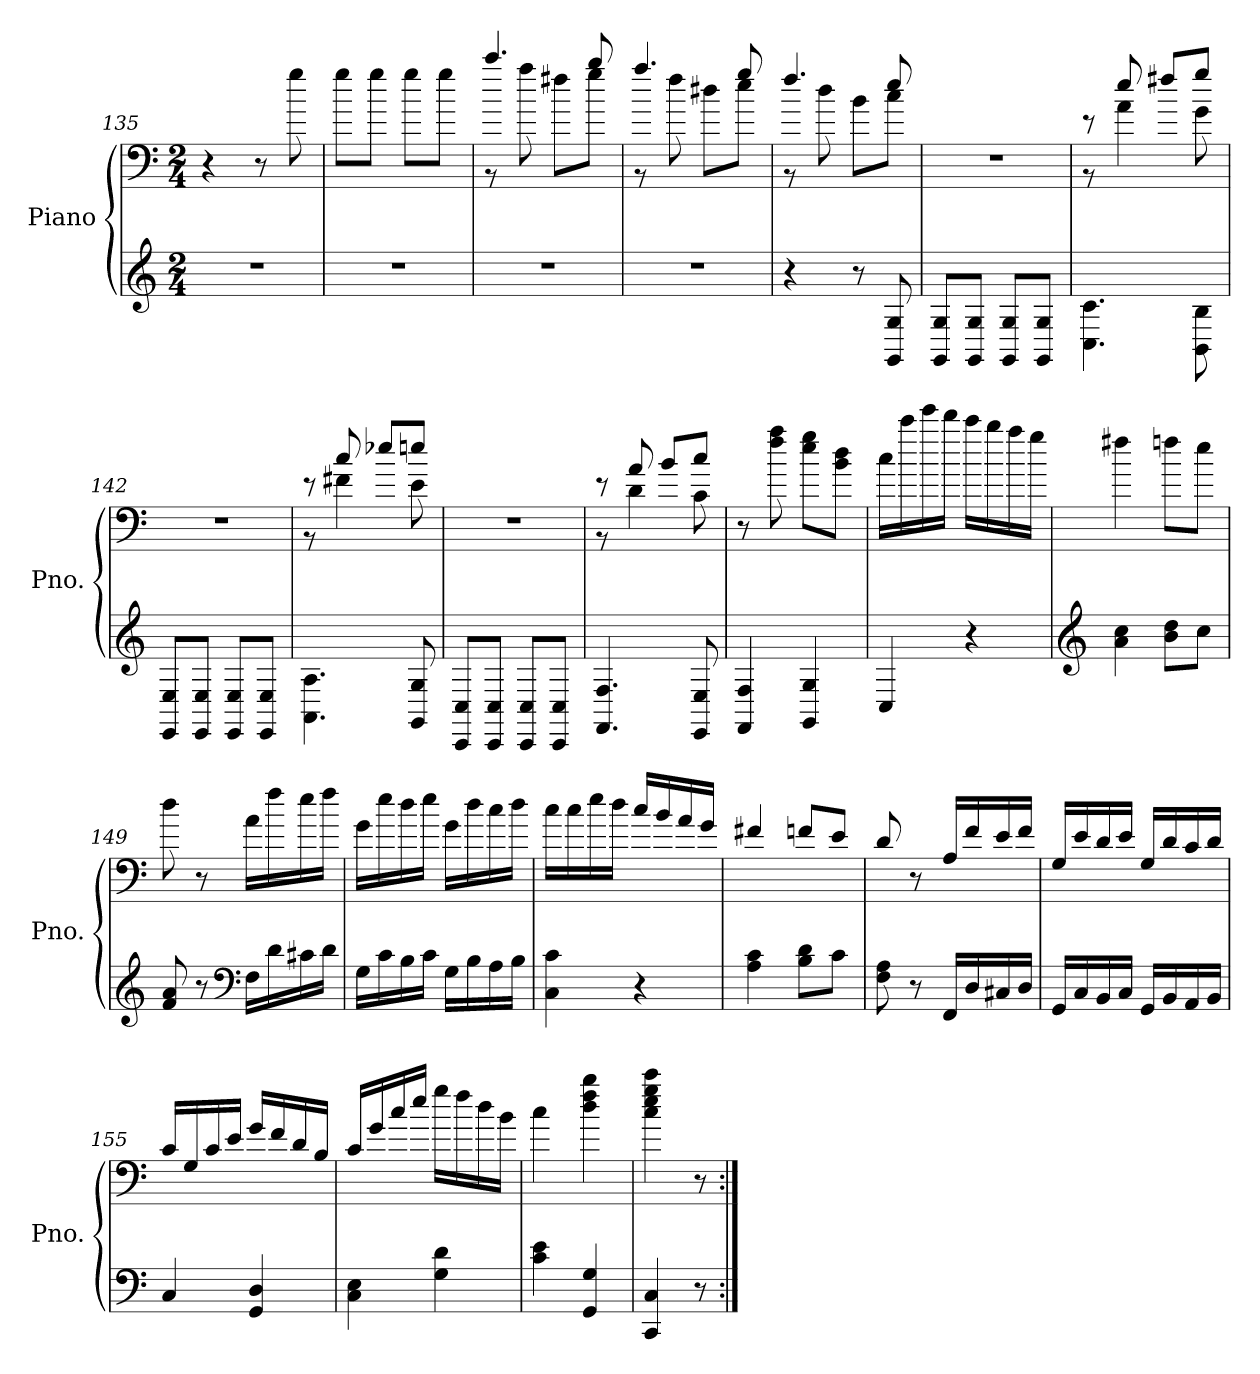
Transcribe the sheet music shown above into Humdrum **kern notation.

**kern	**kern
*part1	*part1
*staff2	*staff1
*I"Piano	*
*I'Pno.	*
*clefG2	*clefF4
*k[]	*k[]
*M2/4	*M2/4
=135	=135
2r	4r
.	8r
.	8gg\
=136	=136
2r	8gg\L
.	8gg\J
.	8gg\L
.	8gg\J
=137	=137
*	*^
2r	4.ccc/	8r
.	.	8aa\
.	.	8ff#X\L
.	8bb/	8gg\J
=138	=138	=138
2r	4.aa/	8r
.	.	8ff\
.	.	8dd#X\L
.	8gg/	8ee\J
!!LO:LB:g=z	!!
=139	=139	=139
4r	4.ff/	8r
.	.	8dd\
8r	.	8b\L
8GG/ 8G/	8ee/	8cc\J
*	*v	*v
=140	=140
8GG/ 8G/L	2r
8GG/ 8G/J	.
8GG/ 8G/L	.
8GG/ 8G/J	.
=141	=141
*	*^
4.C\ 4.c\	8r	8r
.	8ee/	4a\
.	8ff#X/L	.
8BB\ 8B\	8gg/J	8g\
*	*v	*v
=142	=142
8EE/ 8E/L	2r
8EE/ 8E/J	.
8EE/ 8E/L	.
8EE/ 8E/J	.
=143	=143
*	*^
4.AA\ 4.A\	8r	8r
.	8cc/	4f#X\
.	8ee-X/L	.
8GG/ 8G/	8een/J	8e\
*	*v	*v
=144	=144
8CC/ 8C/L	2r
8CC/ 8C/J	.
8CC/ 8C/L	.
8CC/ 8C/J	.
=145	=145
*	*^
4.FF/ 4.F/	8r	8r
.	8a/	4d\
.	8b/L	.
8EE/ 8E/	8cc/J	8c\
*	*v	*v
=146	=146
4FF/ 4F/	8r
.	8ff\ 8aa\
4GG/ 4G/	8ee\ 8gg\L
.	8b\ 8dd\J
!!LO:LB:g=z
=147	=147
4C/	16cc\LL
.	16ccc\
.	16eee\
.	16ddd\JJ
4r	16ccc\LL
.	16bb\
.	16aa\
.	16gg\JJ
=148	=148
*clefG2	*
4a\ 4cc\	4ff#X\
8b\ 8dd\L	8ffn\L
8cc\J	8ee\J
=149	=149
8f/ 8a/	8dd\
8r	8r
*clefF4	*
16F\LL	16a\LL
16d\	16ff\
16c#X\	16ee\
16d\JJ	16ff\JJ
=150	=150
16G\LL	16g\LL
16c\	16ee\
16B\	16dd\
16c\JJ	16ee\JJ
16G\LL	16g\LL
16B\	16dd\
16A\	16cc\
16B\JJ	16dd\JJ
=151	=151
4C\ 4c\	16cc\LL
.	16cc\
.	16ee\
.	16dd\JJ
4r	16cc/LL
.	16b/
.	16a/
.	16g/JJ
=152	=152
4A\ 4c\	4f#X/
8B\ 8d\L	8fn/L
8c\J	8e/J
!!LO:PB:g=z
=153	=153
8F\ 8A\	8d/
8r	8r
16FF/LL	16A/LL
16D/	16f/
16C#X/	16e/
16D/JJ	16f/JJ
=154	=154
16GG/LL	16G/LL
16C/	16e/
16BB/	16d/
16C/JJ	16e/JJ
16GG/LL	16G/LL
16BB/	16d/
16AA/	16c/
16BB/JJ	16d/JJ
=155	=155
4C/	16c/LL
.	16G/
.	16c/
.	16e/JJ
4GG/ 4D/	16g/LL
.	16f/
.	16d/
.	16B/JJ
=156	=156
4C\ 4E\	16c/LL
.	16g/
.	16cc/
.	16ee/JJ
4G\ 4d\	16gg\LL
.	16ff\
.	16dd\
.	16b\JJ
=157	=157
4c\ 4e\	4cc\
4GG/ 4G/	4dd\ 4ff\ 4bb\
=158	=158
4CC/ 4C/	4cc\ 4ee\ 4gg\ 4ccc\
8r	8r
=:|!	=:|!
*-	*-
